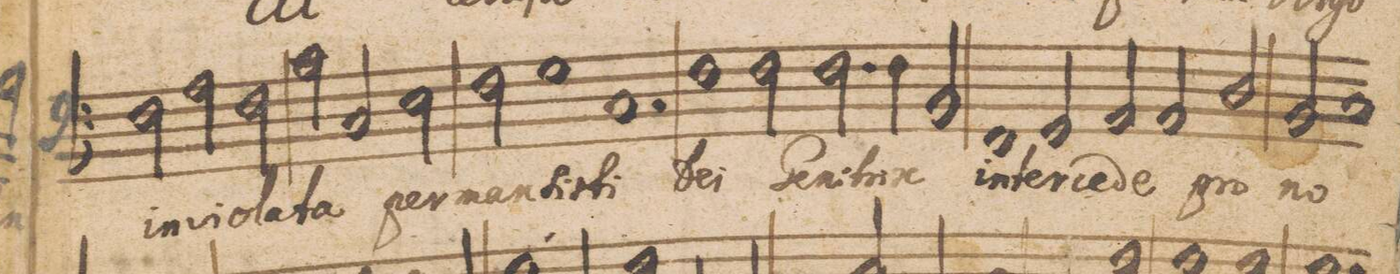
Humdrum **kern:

**kern	**text
*I"Baſsus.	*
*clefF4	*
*k[b-]	*
*M3/2	*
2F\	in-
2A\	-vi-
2F\	-o-
=12	=12
2c\	-la-
2C/	-ta
2E\	per-
=13	=13
2F\	-man-
1G	-ſi-
=14-	=14-
1.C	-ſti
=15	=15
1F	De-
2F\	-i
=16-	=16-
2.F\	Ge-
4F\	-ni-
2BB-/	-trix
=17	=17
1FF	in-
2GG/	-ter-
=18-	=18-
2AA/	-ce-
2AA/	-de
2D/	pro
=19	=19
2BB-/	no-
1C	.
=20-	=20-
*-	*-
